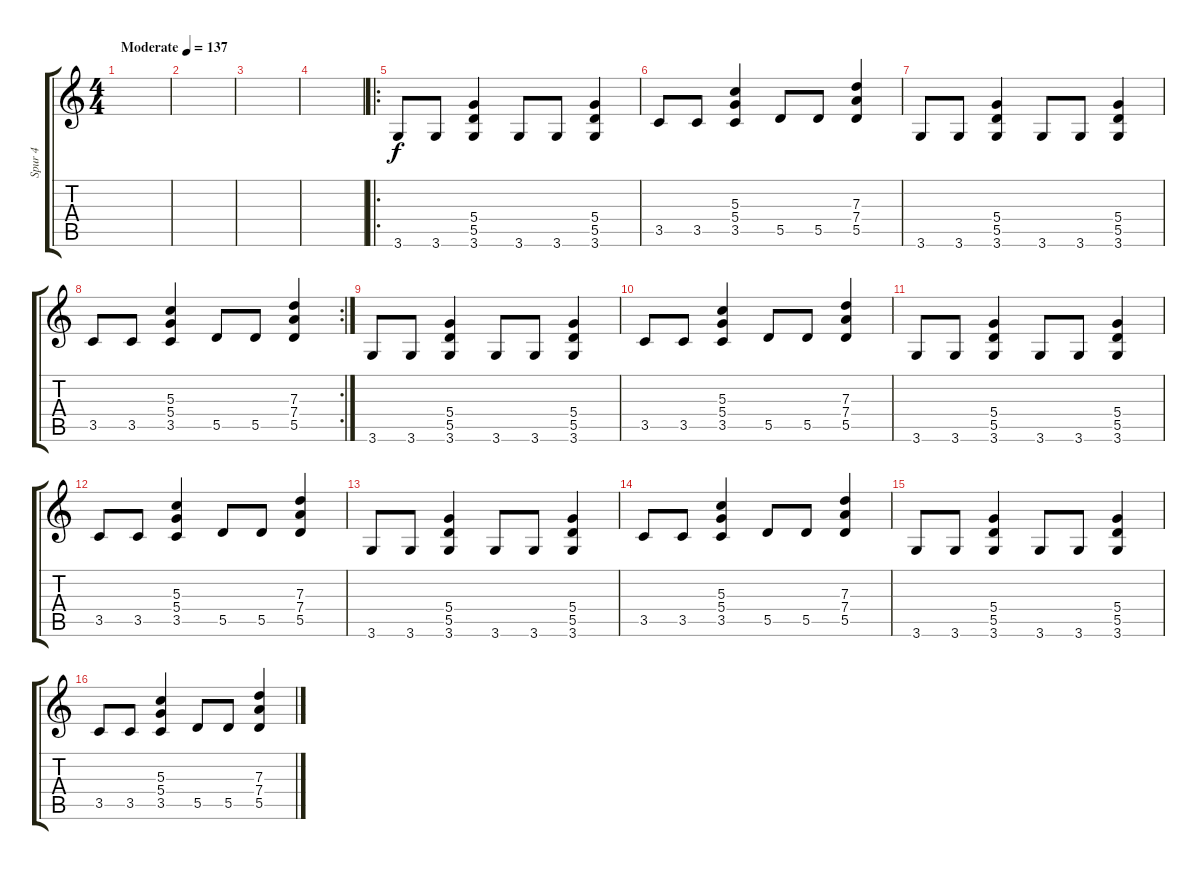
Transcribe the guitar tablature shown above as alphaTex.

\track ("Spur 4" "Spur 4") {instrument distortionguitar}
\staff {score tabs}
\tuning (E4 B3 G3 D3 A2 E2) {hide}
\ts (4 4)
\tempo (137 "Moderate")
\clef g2
\ks c
|
|
|
|
\ro
3.6.8 3.6.8 (5.4 5.5 3.6).4 3.6.8 3.6.8 (5.4 5.5 3.6).4 |
3.5.8 3.5.8 (5.3 5.4 3.5).4 5.5.8 5.5.8 (7.3 7.4 5.5).4 |
3.6.8 3.6.8 (5.4 5.5 3.6).4 3.6.8 3.6.8 (5.4 5.5 3.6).4 |
\rc 2
3.5.8 3.5.8 (5.3 5.4 3.5).4 5.5.8 5.5.8 (7.3 7.4 5.5).4 |
3.6.8 3.6.8 (5.4 5.5 3.6).4 3.6.8 3.6.8 (5.4 5.5 3.6).4 |
3.5.8 3.5.8 (5.3 5.4 3.5).4 5.5.8 5.5.8 (7.3 7.4 5.5).4 |
3.6.8 3.6.8 (5.4 5.5 3.6).4 3.6.8 3.6.8 (5.4 5.5 3.6).4 |
3.5.8 3.5.8 (5.3 5.4 3.5).4 5.5.8 5.5.8 (7.3 7.4 5.5).4 |
3.6.8 3.6.8 (5.4 5.5 3.6).4 3.6.8 3.6.8 (5.4 5.5 3.6).4 |
3.5.8 3.5.8 (5.3 5.4 3.5).4 5.5.8 5.5.8 (7.3 7.4 5.5).4 |
3.6.8 3.6.8 (5.4 5.5 3.6).4 3.6.8 3.6.8 (5.4 5.5 3.6).4 |
3.5.8 3.5.8 (5.3 5.4 3.5).4 5.5.8 5.5.8 (7.3 7.4 5.5).4
